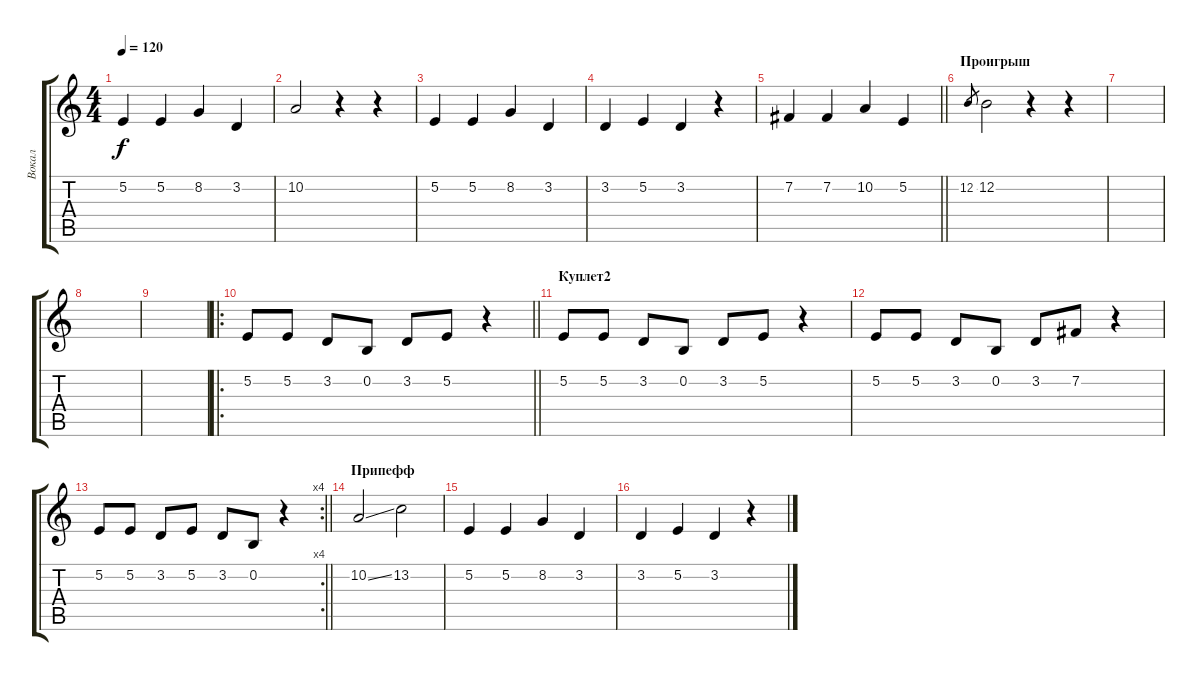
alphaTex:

\track ("Вокал" "Вокал") {instrument lead2sawtooth}
\staff {score tabs}
\tuning (E4 B3 G3 D3 A2 E2) {hide}
\ts (4 4)
\tempo 120
\clef g2
\ks c
5.2.4{dy f} 5.2.4 8.2.4 3.2.4 |
10.2.2 r.4 r.4 |
5.2.4 5.2.4 8.2.4 3.2.4 |
3.2.4 5.2.4 3.2.4 r.4 |
\barLineRight lightlight
7.2.4 7.2.4 10.2.4 5.2.4 |
\section ("" "Проигрыш")
12.2.8{gr} 12.2.2 r.4 r.4 |
|
|
|
\ro
\barLineRight lightlight
5.2.8 5.2.8 3.2.8 0.2.8 3.2.8 5.2.8 r.4 |
\section ("" "Куплет2")
5.2.8 5.2.8 3.2.8 0.2.8 3.2.8 5.2.8 r.4 |
5.2.8 5.2.8 3.2.8 0.2.8 3.2.8 7.2.8 r.4 |
\rc 4
\barLineRight lightlight
5.2.8 5.2.8 3.2.8 5.2.8 3.2.8 0.2.8 r.4 |
\section ("" "Припефф")
10.2{ss}.2 13.2.2 |
5.2.4 5.2.4 8.2.4 3.2.4 |
3.2.4 5.2.4 3.2.4 r.4
